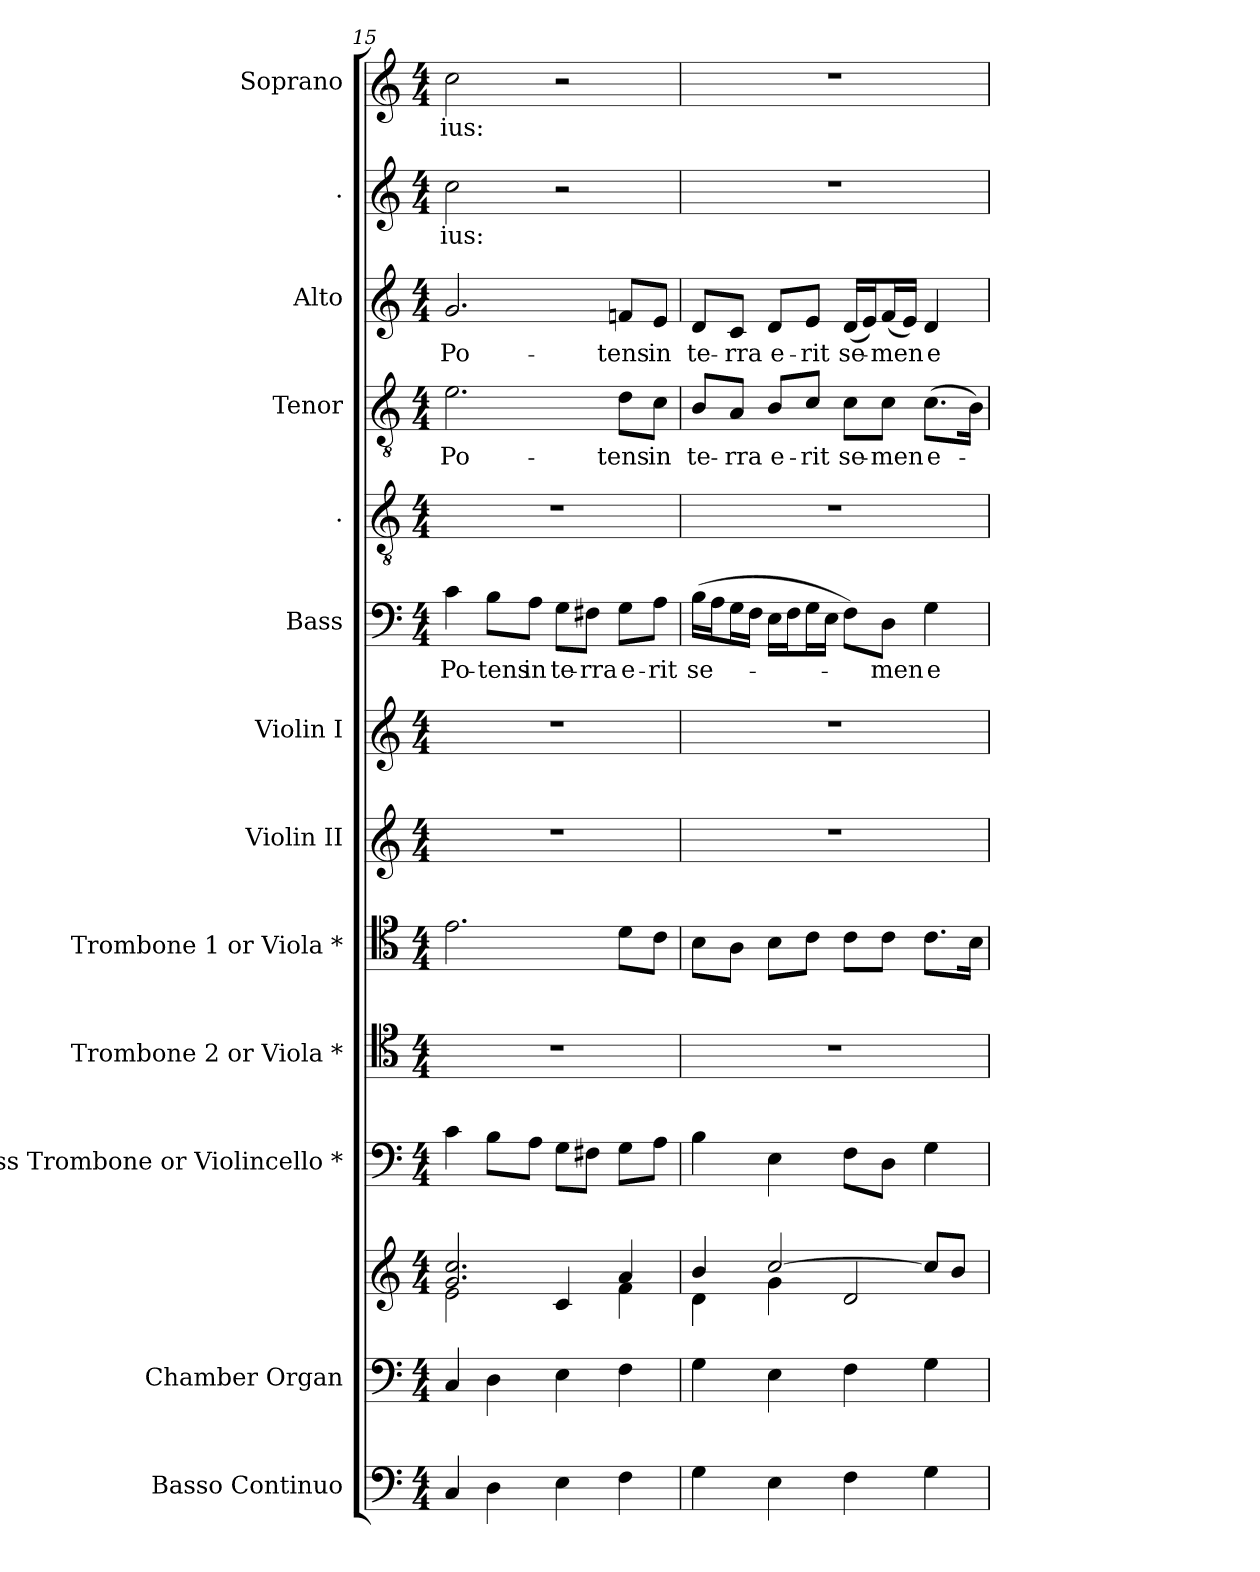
**kern	**kern	**kern	**kern	**kern	**kern	**kern	**kern	**kern	**text	**kern	**kern	**text	**kern	**text	**kern	**text	**kern	**text
*part13	*part12	*part12	*part11	*part10	*part9	*part8	*part7	*part6	*part6	*part5	*part4	*part4	*part3	*part3	*part2	*part2	*part1	*part1
*staff14	*staff13	*staff12	*staff11	*staff10	*staff9	*staff8	*staff7	*staff6	*staff6	*staff5	*staff4	*staff4	*staff3	*staff3	*staff2	*staff2	*staff1	*staff1
*I"Basso  Continuo	*I"Chamber  Organ	*	*I"Bass Trombone or Violincello *	*I"Trombone 2 or Viola *	*I"Trombone 1 or Viola *	*I"Violin II	*I"Violin I	*I"Bass	*	*I".	*I"Tenor	*	*I"Alto	*	*I".	*	*I"Soprano	*
*I'B Cont	*I'Org.	*	*I'B. Tbn.	*I'Tbn 2	*I'Tbn 1	*I'Vln. II	*I'Vln. I	*I'B.	*	*	*I'T,	*	*I'A.	*	*	*	*I'S.	*
*clefF4	*clefF4	*clefG2	*clefF4	*clefC4	*clefC4	*clefG2	*clefG2	*clefF4	*	*clefGv2	*clefGv2	*	*clefG2	*	*clefG2	*	*clefG2	*
*ITrd7c12	*	*	*	*	*	*	*	*	*	*ITrd7c12	*ITrd7c12	*	*	*	*	*	*	*
*k[]	*k[]	*k[]	*k[]	*k[]	*k[]	*k[]	*k[]	*k[]	*	*k[]	*k[]	*	*k[]	*	*k[]	*	*k[]	*
*C:	*C:	*C:	*C:	*C:	*C:	*C:	*C:	*C:	*	*C:	*C:	*	*C:	*	*C:	*	*C:	*
*M4/4	*M4/4	*M4/4	*M4/4	*M4/4	*M4/4	*M4/4	*M4/4	*M4/4	*	*M4/4	*M4/4	*	*M4/4	*	*M4/4	*	*M4/4	*
=15	=15	=15	=15	=15	=15	=15	=15	=15	=15	=15	=15	=15	=15	=15	=15	=15	=15	=15
*	*	*^	*	*	*	*	*	*	*	*	*	*	*	*	*	*	*	*
!	!	!	!	!	!	!	!	!	!	!LO:LY:b:color=#000000	!	!	!	!	!	!	!	!	!
!	!	!	!	!	!	!	!	!	!	!	!	!	!LO:LY:b:color=#000000	!	!	!	!	!	!
!	!	!	!	!	!	!	!	!	!	!	!	!	!	!	!LO:LY:b:color=#000000	!	!	!	!
!	!	!	!	!	!	!	!	!	!	!	!	!	!	!	!	!	!LO:LY:b:color=#000000	!	!
!	!	!	!	!	!	!	!	!	!	!	!	!	!	!	!	!	!	!	!LO:LY:b:color=#000000
4CCi/	4Ci/	2.gi/ 2.cci	2ei\	4ci\	1r	2.ei\	1r	1r	4ci\	Po-	1r	2.Ei\	Po-	2.gi/	Po-	2cci\	-ius:	2cci\	-ius:
!	!	!	!	!	!	!	!	!	!	!LO:LY:b:color=#000000	!	!	!	!	!	!	!	!	!
4DDi\	4Di\	.	.	8Bi\L	.	.	.	.	8Bi\L	-tens	.	.	.	.	.	.	.	.	.
!	!	!	!	!	!	!	!	!	!	!LO:LY:b:color=#000000	!	!	!	!	!	!	!	!	!
.	.	.	.	8Ai\J	.	.	.	.	8Ai\J	in	.	.	.	.	.	.	.	.	.
!	!	!	!	!	!	!	!	!	!	!LO:LY:b:color=#000000	!	!	!	!	!	!	!	!	!
4EEi\	4Ei\	.	4ci/	8Gi\L	.	.	.	.	8Gi\L	te-	.	.	.	.	.	2r	.	2r	.
!	!	!	!	!	!	!	!	!	!	!LO:LY:b:color=#000000	!	!	!	!	!	!	!	!	!
.	.	.	.	8F#Xi\J	.	.	.	.	8F#Xi\J	-rra	.	.	.	.	.	.	.	.	.
!	!	!	!	!	!	!	!	!	!	!LO:LY:b:color=#000000	!	!	!	!	!	!	!	!	!
!	!	!	!	!	!	!	!	!	!	!	!	!	!LO:LY:b:color=#000000	!	!	!	!	!	!
!	!	!	!	!	!	!	!	!	!	!	!	!	!	!	!LO:LY:b:color=#000000	!	!	!	!
4FFi\	4Fi\	4ai/	4fi\	8Gi\L	.	8di\L	.	.	8Gi\L	e-	.	8Di\L	-tens	8fni/L	-tens	.	.	.	.
!	!	!	!	!	!	!	!	!	!	!LO:LY:b:color=#000000	!	!	!	!	!	!	!	!	!
!	!	!	!	!	!	!	!	!	!	!	!	!	!LO:LY:b:color=#000000	!	!	!	!	!	!
!	!	!	!	!	!	!	!	!	!	!	!	!	!	!	!LO:LY:b:color=#000000	!	!	!	!
.	.	.	.	8Ai\J	.	8ci\J	.	.	8Ai\J	-rit	.	8Ci\J	in	8ei/J	in	.	.	.	.
!!LO:PB:g=z
=16	=16	=16	=16	=16	=16	=16	=16	=16	=16	=16	=16	=16	=16	=16	=16	=16	=16	=16	=16
!	!	!	!	!	!	!	!	!	!	!LO:LY:b:color=#000000	!	!	!	!	!	!	!	!	!
!	!	!	!	!	!	!	!	!	!	!	!	!	!LO:LY:b:color=#000000	!	!	!	!	!	!
!	!	!	!	!	!	!	!	!	!	!	!	!	!	!	!LO:LY:b:color=#000000	!	!	!	!
4GGi\	4Gi\	4bi/	4di\	4Bi\	1r	8Bi\L	1r	1r	(16Bi\LL	se-	1r	8BBi/L	te-	8di/L	te-	1r	.	1r	.
.	.	.	.	.	.	.	.	.	16Ai\J	.	.	.	.	.	.	.	.	.	.
!	!	!	!	!	!	!	!	!	!	!	!	!	!LO:LY:b:color=#000000	!	!	!	!	!	!
!	!	!	!	!	!	!	!	!	!	!	!	!	!	!	!LO:LY:b:color=#000000	!	!	!	!
.	.	.	.	.	.	8Ai\J	.	.	16Gi\L	.	.	8AAi/J	-rra	8ci/J	-rra	.	.	.	.
.	.	.	.	.	.	.	.	.	16Fi\JJ	.	.	.	.	.	.	.	.	.	.
!	!	!	!	!	!	!	!	!	!	!	!	!	!LO:LY:b:color=#000000	!	!	!	!	!	!
!	!	!	!	!	!	!	!	!	!	!	!	!	!	!	!LO:LY:b:color=#000000	!	!	!	!
4EEi\	4Ei\	[2cci/	4gi\	4Ei\	.	8Bi\L	.	.	16Ei\LL	.	.	8BBi/L	e-	8di/L	e-	.	.	.	.
.	.	.	.	.	.	.	.	.	16Fi\J	.	.	.	.	.	.	.	.	.	.
!	!	!	!	!	!	!	!	!	!	!	!	!	!LO:LY:b:color=#000000	!	!	!	!	!	!
!	!	!	!	!	!	!	!	!	!	!	!	!	!	!	!LO:LY:b:color=#000000	!	!	!	!
.	.	.	.	.	.	8ci\J	.	.	16Gi\L	.	.	8Ci/J	-rit	8ei/J	-rit	.	.	.	.
.	.	.	.	.	.	.	.	.	16Ei\JJ	.	.	.	.	.	.	.	.	.	.
!	!	!	!	!	!	!	!	!	!	!	!	!	!LO:LY:b:color=#000000	!	!	!	!	!	!
!	!	!	!	!	!	!	!	!	!	!	!	!	!	!	!LO:LY:b:color=#000000	!	!	!	!
4FFi\	4Fi\	.	2di/	8Fi\L	.	8ci\L	.	.	8Fi\L)	.	.	8Ci\L	se-	(16di/LL	se-	.	.	.	.
.	.	.	.	.	.	.	.	.	.	.	.	.	.	16ei/J)	.	.	.	.	.
!	!	!	!	!	!	!	!	!	!	!LO:LY:b:color=#000000	!	!	!	!	!	!	!	!	!
!	!	!	!	!	!	!	!	!	!	!	!	!	!LO:LY:b:color=#000000	!	!	!	!	!	!
!	!	!	!	!	!	!	!	!	!	!	!	!	!	!	!LO:LY:b:color=#000000	!	!	!	!
.	.	.	.	8Di\J	.	8ci\J	.	.	8Di\J	-men	.	8Ci\J	-men	(16fi/L	-men	.	.	.	.
.	.	.	.	.	.	.	.	.	.	.	.	.	.	16ei/JJ)	.	.	.	.	.
!	!	!	!	!	!	!	!	!	!	!LO:LY:b:color=#000000	!	!	!	!	!	!	!	!	!
!	!	!	!	!	!	!	!	!	!	!	!	!	!LO:LY:b:color=#000000	!	!	!	!	!	!
!	!	!	!	!	!	!	!	!	!	!	!	!	!	!	!LO:LY:b:color=#000000	!	!	!	!
4GGi\	4Gi\	8cci/L]	.	4Gi\	.	8.ci\L	.	.	4Gi\	e-	.	(8.Ci\L	e-	4di/	e-	.	.	.	.
.	.	8bi/J	.	.	.	.	.	.	.	.	.	.	.	.	.	.	.	.	.
.	.	.	.	.	.	16Bi\Jk	.	.	.	.	.	16BBi\Jk)	.	.	.	.	.	.	.
*	*	*v	*v	*	*	*	*	*	*	*	*	*	*	*	*	*	*	*	*
=	=	=	=	=	=	=	=	=	=	=	=	=	=	=	=	=	=	=
*-	*-	*-	*-	*-	*-	*-	*-	*-	*-	*-	*-	*-	*-	*-	*-	*-	*-	*-
